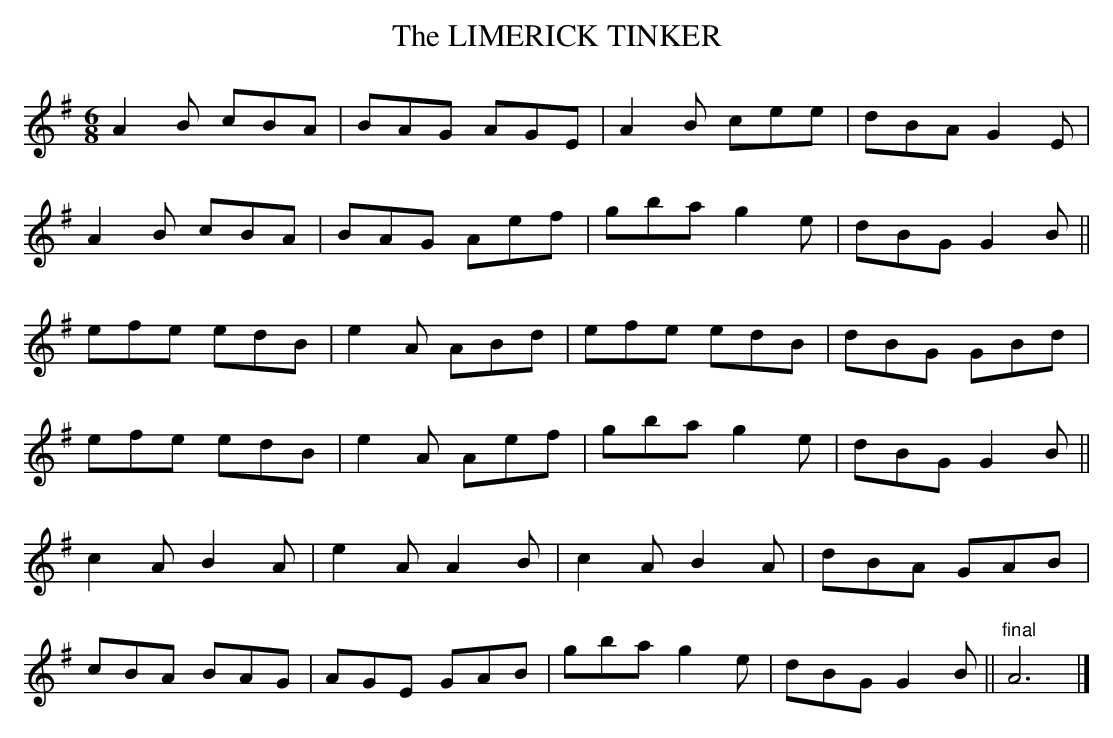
X:1
T:LIMERICK TINKER, The
M:6/8
L:1/8
K:Ador
A2B cBA|BAG AGE|A2B cee|dBA G2E|
A2B cBA|BAG Aef|gba g2e|dBG G2B ||
efe edB|e2A ABd|efe edB|dBG GBd|
efe edB|e2A Aef|gba g2e|dBG G2B ||
c2A B2A|e2A A2B|c2A B2A|dBA GAB|
cBA BAG|AGE GAB|gba g2e|dBG G2B ||"final"A6|]
